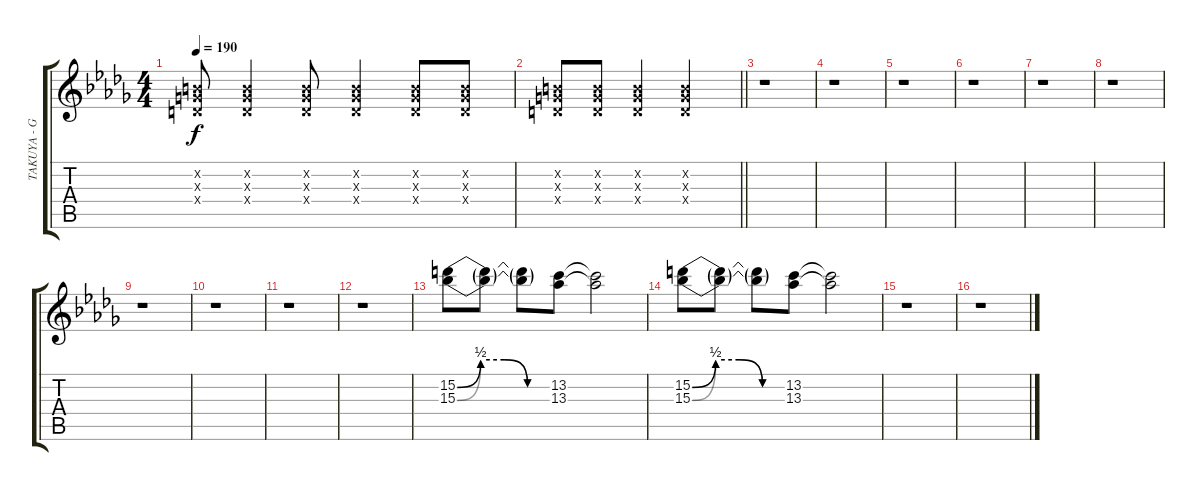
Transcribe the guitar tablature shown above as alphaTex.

\track ("TAKUYA - Guitar 2" "TAKUYA - G") {instrument overdrivenguitar}
\staff {score tabs}
\tuning (E4 B3 G3 D3 A2 E2) {hide}
\ts (4 4)
\tempo 190
\clef g2
\ks db
(0.2{x} 0.3{x} 0.4{x}).8{dy f} (0.2{x} 0.3{x} 0.4{x}).4 (0.2{x} 0.3{x} 0.4{x}).8 (0.2{x} 0.3{x} 0.4{x}).4 (0.2{x} 0.3{x} 0.4{x}).8 (0.2{x} 0.3{x} 0.4{x}).8 |
\barLineRight lightlight
(0.2{x} 0.3{x} 0.4{x}).8 (0.2{x} 0.3{x} 0.4{x}).8 (0.2{x} 0.3{x} 0.4{x}).4 (0.2{x} 0.3{x} 0.4{x}).2 |
r.1 |
r.1 |
r.1 |
r.1 |
r.1 |
r.1 |
r.1 |
r.1 |
r.1 |
r.1 |
(15.2{be (custom 0 0 15 2 30 2 45 0 60 0)} 15.3{be (custom 0 0 15 2 30 2 45 0 60 0)}).8 (15.2{t} 15.3{t}).8 (15.2{t} 15.3{t}).8 (13.2 13.3).8 (13.2{t} 13.3{t}).2 |
(15.2{be (custom 0 0 15 2 30 2 45 0 60 0)} 15.3{be (custom 0 0 15 2 30 2 45 0 60 0)}).8 (15.2{t} 15.3{t}).8 (15.2{t} 15.3{t}).8 (13.2 13.3).8 (13.2{t} 13.3{t}).2 |
r.1 |
r.1
